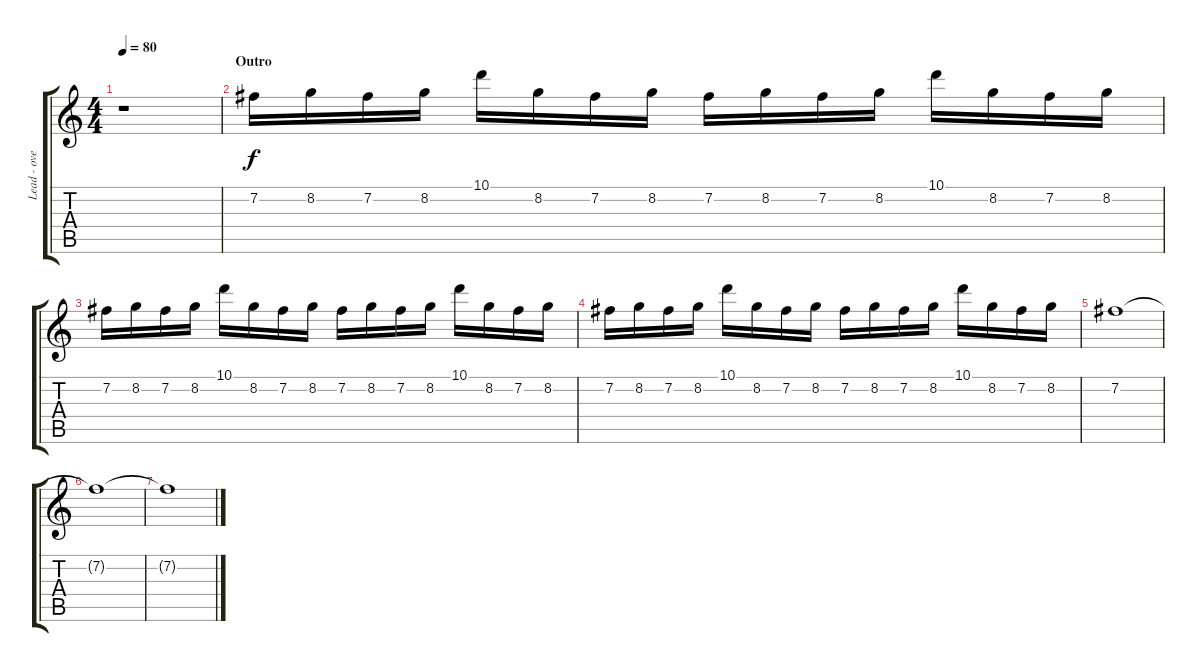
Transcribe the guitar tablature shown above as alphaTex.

\track ("Lead - overdrive" "Lead - ove") {instrument overdrivenguitar}
\staff {score tabs}
\tuning (E4 B3 G3 D3 A2 E2) {hide}
\ts (4 4)
\tempo 80
\clef g2
\ks c
r.1{dy f} |
\section ("" "Outro")
7.2.16 8.2.16 7.2.16 8.2.16 10.1.16 8.2.16 7.2.16 8.2.16 7.2.16 8.2.16 7.2.16 8.2.16 10.1.16 8.2.16 7.2.16 8.2.16 |
7.2.16 8.2.16 7.2.16 8.2.16 10.1.16 8.2.16 7.2.16 8.2.16 7.2.16 8.2.16 7.2.16 8.2.16 10.1.16 8.2.16 7.2.16 8.2.16 |
7.2.16 8.2.16 7.2.16 8.2.16 10.1.16 8.2.16 7.2.16 8.2.16 7.2.16 8.2.16 7.2.16 8.2.16 10.1.16 8.2.16 7.2.16 8.2.16 |
7.2.1 |
7.2{t}.1 |
7.2{t}.1
